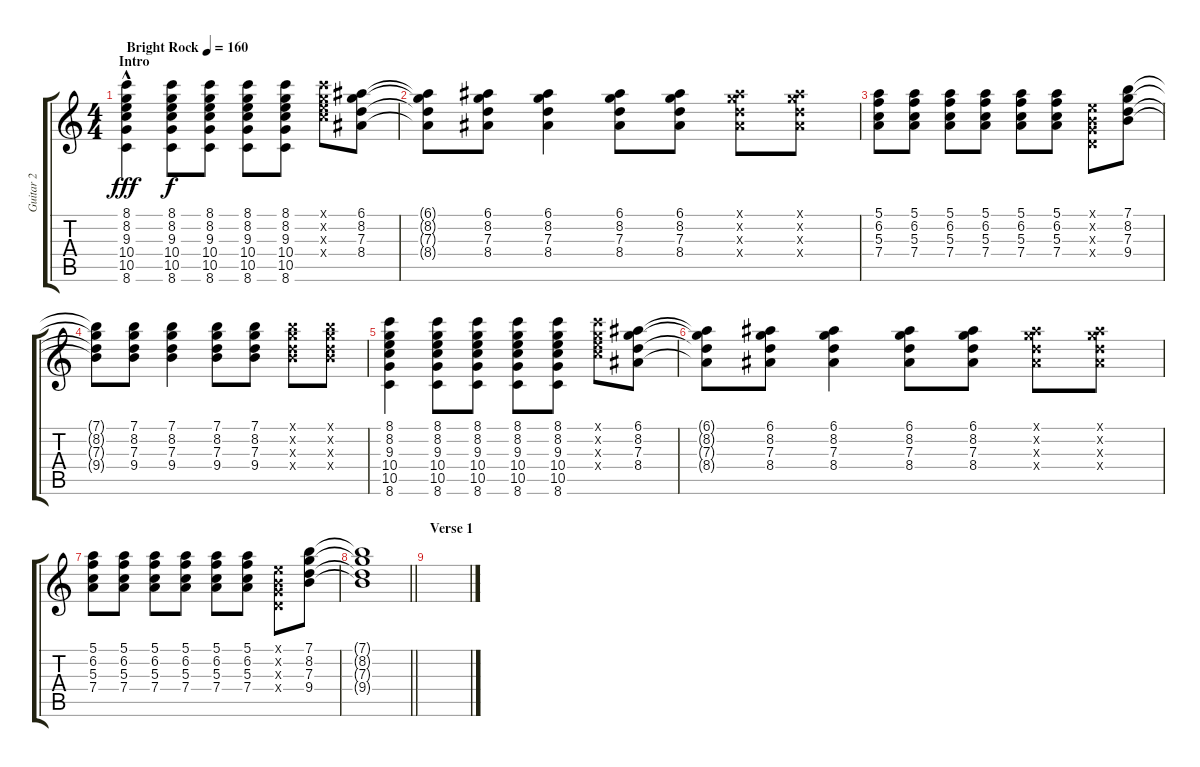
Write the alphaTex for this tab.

\track ("Guitar 2 " "Guitar 2 ") {instrument distortionguitar}
\staff {score tabs}
\tuning (E4 B3 G3 D3 A2 E2) {hide}
\ts (4 4)
\section ("" "Intro")
\tempo (160 "Bright Rock")
\clef g2
\ks c
(8.1{hac} 8.2{hac} 9.3{hac} 10.4{hac} 10.5{hac} 8.6{hac}).4{dy fff instrument distortionguitar} (8.1 8.2 9.3 10.4 10.5 8.6).8{dy f} (8.1 8.2 9.3 10.4 10.5 8.6).8 (8.1 8.2 9.3 10.4 10.5 8.6).8 (8.1 8.2 9.3 10.4 10.5 8.6).8 (8.1{x} 8.2{x} 9.3{x} 10.4{x}).8 (6.1 8.2 7.3 8.4).8 |
(6.1{t} 8.2{t} 7.3{t} 8.4{t}).8 (6.1 8.2 7.3 8.4).8 (6.1 8.2 7.3 8.4).4 (6.1 8.2 7.3 8.4).8 (6.1 8.2 7.3 8.4).8 (6.1{x} 8.2{x} 7.3{x} 8.4{x}).8 (6.1{x} 8.2{x} 7.3{x} 8.4{x}).8 |
(5.1 6.2 5.3 7.4).8 (5.1 6.2 5.3 7.4).8 (5.1 6.2 5.3 7.4).8 (5.1 6.2 5.3 7.4).8 (5.1 6.2 5.3 7.4).8 (5.1 6.2 5.3 7.4).8 (0.1{x} 0.2{x} 0.3{x} 0.4{x}).8 (7.1 8.2 7.3 9.4).8 |
(7.1{t} 8.2{t} 7.3{t} 9.4{t}).8 (7.1 8.2 7.3 9.4).8 (7.1 8.2 7.3 9.4).4 (7.1 8.2 7.3 9.4).8 (7.1 8.2 7.3 9.4).8 (7.1{x} 8.2{x} 7.3{x} 9.4{x}).8 (7.1{x} 8.2{x} 7.3{x} 9.4{x}).8 |
(8.1 8.2 9.3 10.4 10.5 8.6).4 (8.1 8.2 9.3 10.4 10.5 8.6).8 (8.1 8.2 9.3 10.4 10.5 8.6).8 (8.1 8.2 9.3 10.4 10.5 8.6).8 (8.1 8.2 9.3 10.4 10.5 8.6).8 (8.1{x} 8.2{x} 9.3{x} 10.4{x}).8 (6.1 8.2 7.3 8.4).8 |
(6.1{t} 8.2{t} 7.3{t} 8.4{t}).8 (6.1 8.2 7.3 8.4).8 (6.1 8.2 7.3 8.4).4 (6.1 8.2 7.3 8.4).8 (6.1 8.2 7.3 8.4).8 (6.1{x} 8.2{x} 7.3{x} 8.4{x}).8 (6.1{x} 8.2{x} 7.3{x} 8.4{x}).8 |
(5.1 6.2 5.3 7.4).8 (5.1 6.2 5.3 7.4).8 (5.1 6.2 5.3 7.4).8 (5.1 6.2 5.3 7.4).8 (5.1 6.2 5.3 7.4).8 (5.1 6.2 5.3 7.4).8 (0.1{x} 0.2{x} 0.3{x} 0.4{x}).8 (7.1 8.2 7.3 9.4).8 |
\barLineRight lightlight
(7.1{t} 8.2{t} 7.3{t} 9.4{t}).1 |
\section ("" "Verse 1")
